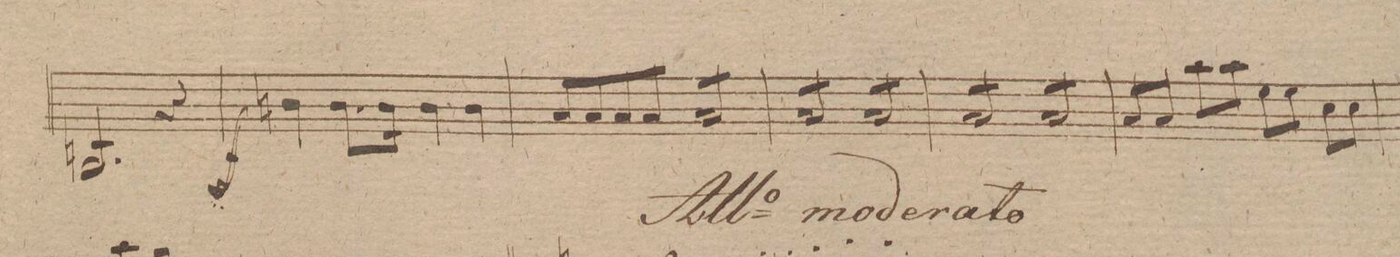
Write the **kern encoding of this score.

**kern	**dynam
*I"Viola.	*
*clefC3	*
*k[f#c#g#d#]	*
*met(c|)	*
*M2/2	*
2.Cn/	.
4r	.
=174	=174
4cn\	ff
8.c\L	.
16c\Jk	.
4c\	.
4c\	.
=175	=175
8B/L	.
8B/	.
8B/	.
8B/J	.
*tremolo	*
8B/L	.
8B/	.
8B/	.
8B/J	.
=176	=176
8B/L	.
8B/	.
8B/	.
8B/J	.
8B/L	.
8B/	.
8B/	.
8B/J	.
=177	=177
8B/L	.
8B/	.
8B/	.
8B/J	.
8B/L	.
8B/	.
8B/	.
8B/J	.
=178	=178
*Xtremolo	*
8B/L	.
8B/J	.
8b\L	.
8b\J	.
8f#\L	.
8f#\J	.
8d#\L	.
8d#\J	.
=179	=179
*-	*-
